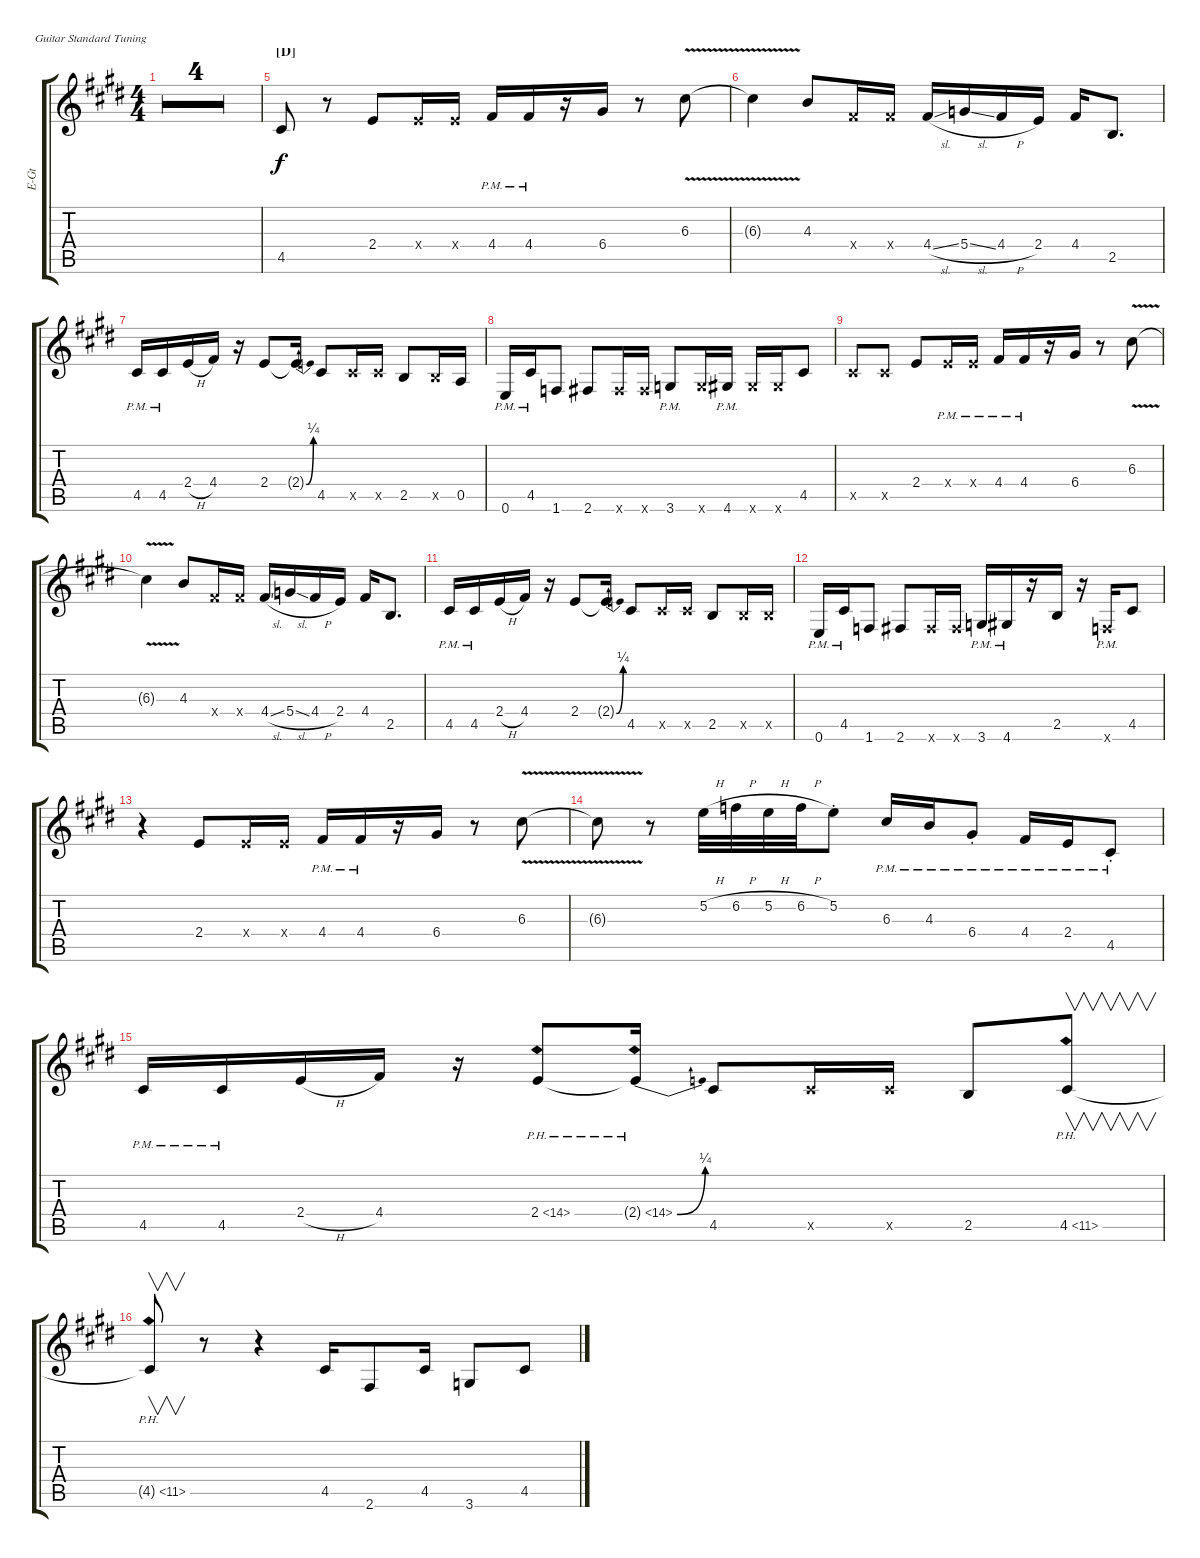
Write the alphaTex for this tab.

\defaultSystemsLayout 4
\bracketExtendMode groupsimilarinstruments
\otherSystemsTrackNameOrientation horizontal
\track ("Rhythm Guitar I" "E-Gt") {multiBarRest instrument distortionguitar}
\staff {score tabs}
\tuning (E4 B3 G3 D3 A2 E2)
\ts (4 4)
\tempo 124
\clef g2
\ks c#minor
r.1{dy f} |
r.1 |
r.1 |
r.1 |
\section ("D" "")
4.5{acc #}.8 r.8 2.4{acc forcenatural}.8 2.4{x acc forcenatural}.16 2.4{x acc forcenatural}.16 4.4{pm acc #}.16 4.4{pm acc #}.16 r.16 6.4{acc #}.16 r.8 6.3{v acc #}.8 |
6.3{v t acc #}.4 4.3{acc forcenatural}.8 4.4{x acc #}.16 4.4{x acc #}.16 4.4{sl acc #}.16 5.4{sl acc forcenatural}.16 4.4{h acc #}.16 2.4{acc forcenatural}.16 4.4{acc #}.16 2.5{acc forcenatural}.8{d} |
4.5{pm acc #}.16 4.5{pm acc #}.16 2.4{h acc forcenatural}.16 4.4{acc #}.16 r.16 2.4{acc forcenatural}.8 2.4{be (bend 0 0 56.4 1) t acc forcenatural}.16 4.5{acc #}.8 4.5{x acc #}.16 4.5{x acc #}.16 2.5{acc forcenatural}.8 2.5{x acc forcenatural}.16 0.5{acc forcenatural}.16 |
0.6{pm acc forcenatural}.16 4.5{pm acc #}.16 1.6{acc forcenatural}.8 2.6{acc #}.8 2.6{x acc #}.16 2.6{x acc #}.16 3.6{pm acc forcenatural}.8 3.6{x acc forcenatural}.16 4.6{pm acc #}.16 4.6{x acc #}.16 4.6{x acc #}.16 4.5{acc #}.8 |
4.5{x acc #}.8 4.5{x acc #}.8 2.4{acc forcenatural}.8 2.4{pm x acc forcenatural}.16 2.4{pm x acc forcenatural}.16 4.4{pm acc #}.16 4.4{pm acc #}.16 r.16 6.4{acc #}.16 r.8 6.3{v acc #}.8 |
6.3{v t acc #}.4 4.3{acc forcenatural}.8 4.4{x acc #}.16 4.4{x acc #}.16 4.4{sl acc #}.16 5.4{sl acc forcenatural}.16 4.4{h acc #}.16 2.4{acc forcenatural}.16 4.4{acc #}.16 2.5{acc forcenatural}.8{d} |
4.5{pm acc #}.16 4.5{pm acc #}.16 2.4{h acc forcenatural}.16 4.4{acc #}.16 r.16 2.4{acc forcenatural}.8 2.4{be (bend 0 0 59.4 1) t acc forcenatural}.16 4.5{acc #}.8 4.5{x acc #}.16 4.5{x acc #}.16 2.5{acc forcenatural}.8 2.5{x acc forcenatural}.16 2.5{x acc forcenatural}.16 |
0.6{pm acc forcenatural}.16 4.5{pm acc #}.16 1.6{acc forcenatural}.8 2.6{acc #}.8 2.6{x acc #}.16 2.6{x acc #}.16 3.6{pm acc forcenatural}.16 4.6{pm acc #}.16 r.16 2.5{acc forcenatural}.16 r.16 1.6{pm x acc forcenatural}.16 4.5{acc #}.8 |
r.4 2.4{acc forcenatural}.8 2.4{x acc forcenatural}.16 2.4{x acc forcenatural}.16 4.4{pm acc #}.16 4.4{pm acc #}.16 r.16 6.4{acc #}.16 r.8 6.3{v acc #}.8 |
6.3{v t acc #}.8 r.8 5.2{h acc forcenatural}.32 6.2{h acc forcenatural}.32 5.2{h acc forcenatural}.32 6.2{h acc forcenatural}.32 5.2{st acc forcenatural}.8 6.3{pm acc #}.16 4.3{pm acc forcenatural}.16 6.4{pm st acc #}.8 4.4{pm acc #}.16 2.4{pm acc forcenatural}.16 4.5{pm st acc #}.8 |
4.5{pm acc #}.16 4.5{pm acc #}.16 2.4{h acc forcenatural}.16 4.4{acc #}.16 r.16 2.4{ph 12 acc forcenatural}.8 2.4{be (bend 0 0 60 1) ph 12 t acc forcenatural}.16 4.5{acc #}.8 4.5{x acc #}.16 4.5{x acc #}.16 2.5{acc forcenatural}.8 4.5{ph 7 acc #}.8{v} |
4.5{ph 7 t acc #}.8{v} r.8 r.4 4.5{acc #}.16 2.6{acc #}.8 4.5{acc #}.16 3.6{acc forcenatural}.8 4.5{acc #}.8
